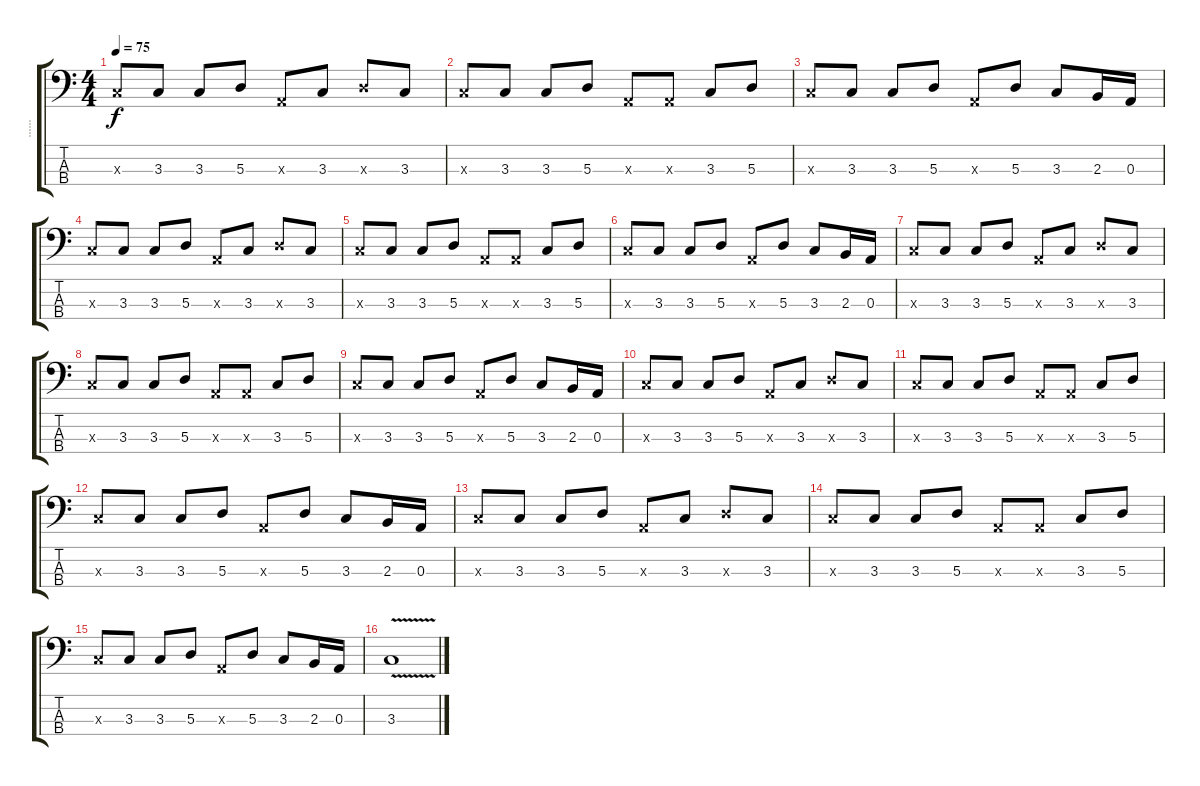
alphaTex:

\track ("......" "......") {instrument slapbass1}
\staff {score tabs}
\tuning (G2 D2 A1 E1) {hide}
\ts (4 4)
\tempo 75
\clef f4
\ks c
3.3{x}.8{dy f} 3.3.8 3.3.8 5.3.8 0.3{x}.8 3.3.8 5.3{x}.8 3.3.8 |
3.3{x}.8 3.3.8 3.3.8 5.3.8 0.3{x}.8 0.3{x}.8 3.3.8 5.3.8 |
3.3{x}.8 3.3.8 3.3.8 5.3.8 0.3{x}.8 5.3.8 3.3.8 2.3.16 0.3.16 |
3.3{x}.8 3.3.8 3.3.8 5.3.8 0.3{x}.8 3.3.8 5.3{x}.8 3.3.8 |
3.3{x}.8 3.3.8 3.3.8 5.3.8 0.3{x}.8 0.3{x}.8 3.3.8 5.3.8 |
3.3{x}.8 3.3.8 3.3.8 5.3.8 0.3{x}.8 5.3.8 3.3.8 2.3.16 0.3.16 |
3.3{x}.8 3.3.8 3.3.8 5.3.8 0.3{x}.8 3.3.8 5.3{x}.8 3.3.8 |
3.3{x}.8 3.3.8 3.3.8 5.3.8 0.3{x}.8 0.3{x}.8 3.3.8 5.3.8 |
3.3{x}.8 3.3.8 3.3.8 5.3.8 0.3{x}.8 5.3.8 3.3.8 2.3.16 0.3.16 |
3.3{x}.8 3.3.8 3.3.8 5.3.8 0.3{x}.8 3.3.8 5.3{x}.8 3.3.8 |
3.3{x}.8 3.3.8 3.3.8 5.3.8 0.3{x}.8 0.3{x}.8 3.3.8 5.3.8 |
3.3{x}.8 3.3.8 3.3.8 5.3.8 0.3{x}.8 5.3.8 3.3.8 2.3.16 0.3.16 |
3.3{x}.8 3.3.8 3.3.8 5.3.8 0.3{x}.8 3.3.8 5.3{x}.8 3.3.8 |
3.3{x}.8 3.3.8 3.3.8 5.3.8 0.3{x}.8 0.3{x}.8 3.3.8 5.3.8 |
3.3{x}.8 3.3.8 3.3.8 5.3.8 0.3{x}.8 5.3.8 3.3.8 2.3.16 0.3.16 |
3.3{v}.1
